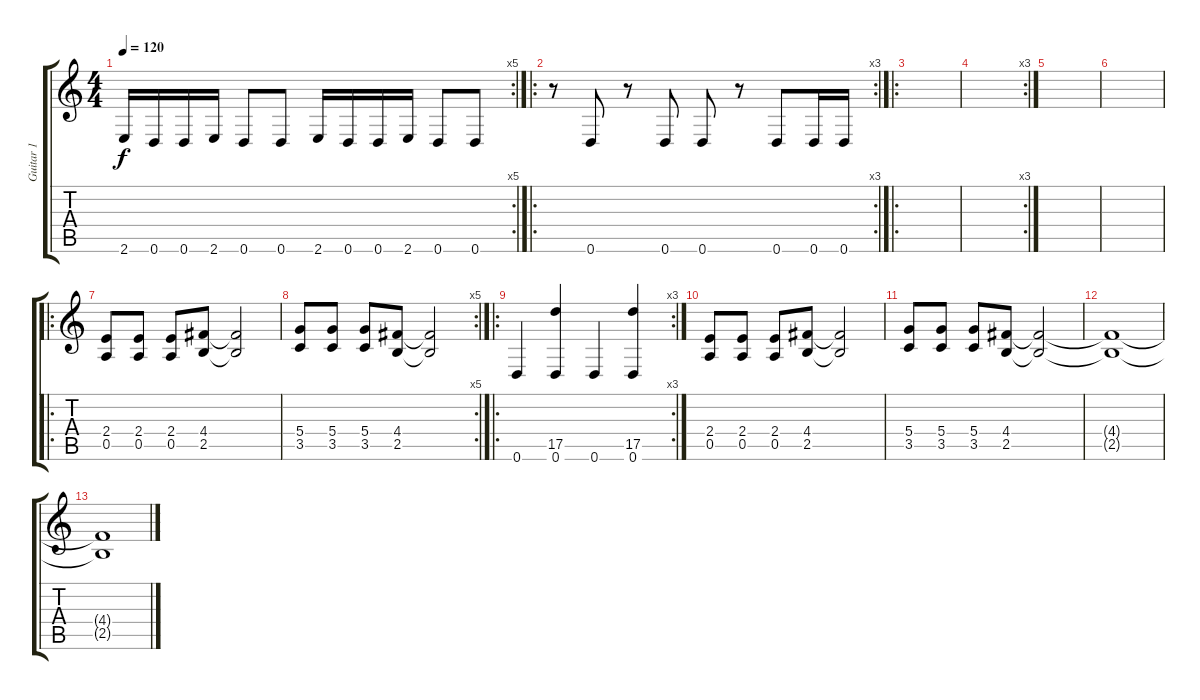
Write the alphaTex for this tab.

\track ("Guitar 1" "Guitar 1") {instrument overdrivenguitar}
\staff {score tabs}
\tuning (E4 B3 G3 D3 A2 D2) {hide}
\rc 5
\ts (4 4)
\tempo 120
\clef g2
\ks c
2.6.16{dy f} 0.6.16 0.6.16 2.6.16 0.6.8 0.6.8 2.6.16 0.6.16 0.6.16 2.6.16 0.6.8 0.6.8 |
\ro
\rc 3
r.8 0.6.8 r.8 0.6.8 0.6.8 r.8 0.6.8 0.6.16 0.6.16 |
\ro
|
\rc 3
|
|
|
\ro
(2.4 0.5).8 (2.4 0.5).8 (2.4 0.5).8 (4.4 2.5).8 (4.4{t} 2.5{t}).2 |
\rc 5
(5.4 3.5).8 (5.4 3.5).8 (5.4 3.5).8 (4.4 2.5).8 (4.4{t} 2.5{t}).2 |
\ro
\rc 3
0.6.4 (17.5 0.6).4 0.6.4 (17.5 0.6).4 |
(2.4 0.5).8 (2.4 0.5).8 (2.4 0.5).8 (4.4 2.5).8 (4.4{t} 2.5{t}).2 |
(5.4 3.5).8 (5.4 3.5).8 (5.4 3.5).8 (4.4 2.5).8 (4.4{t} 2.5{t}).2 |
(4.4{t} 2.5{t}).1{volume 0} |
(4.4{t} 2.5{t}).1
